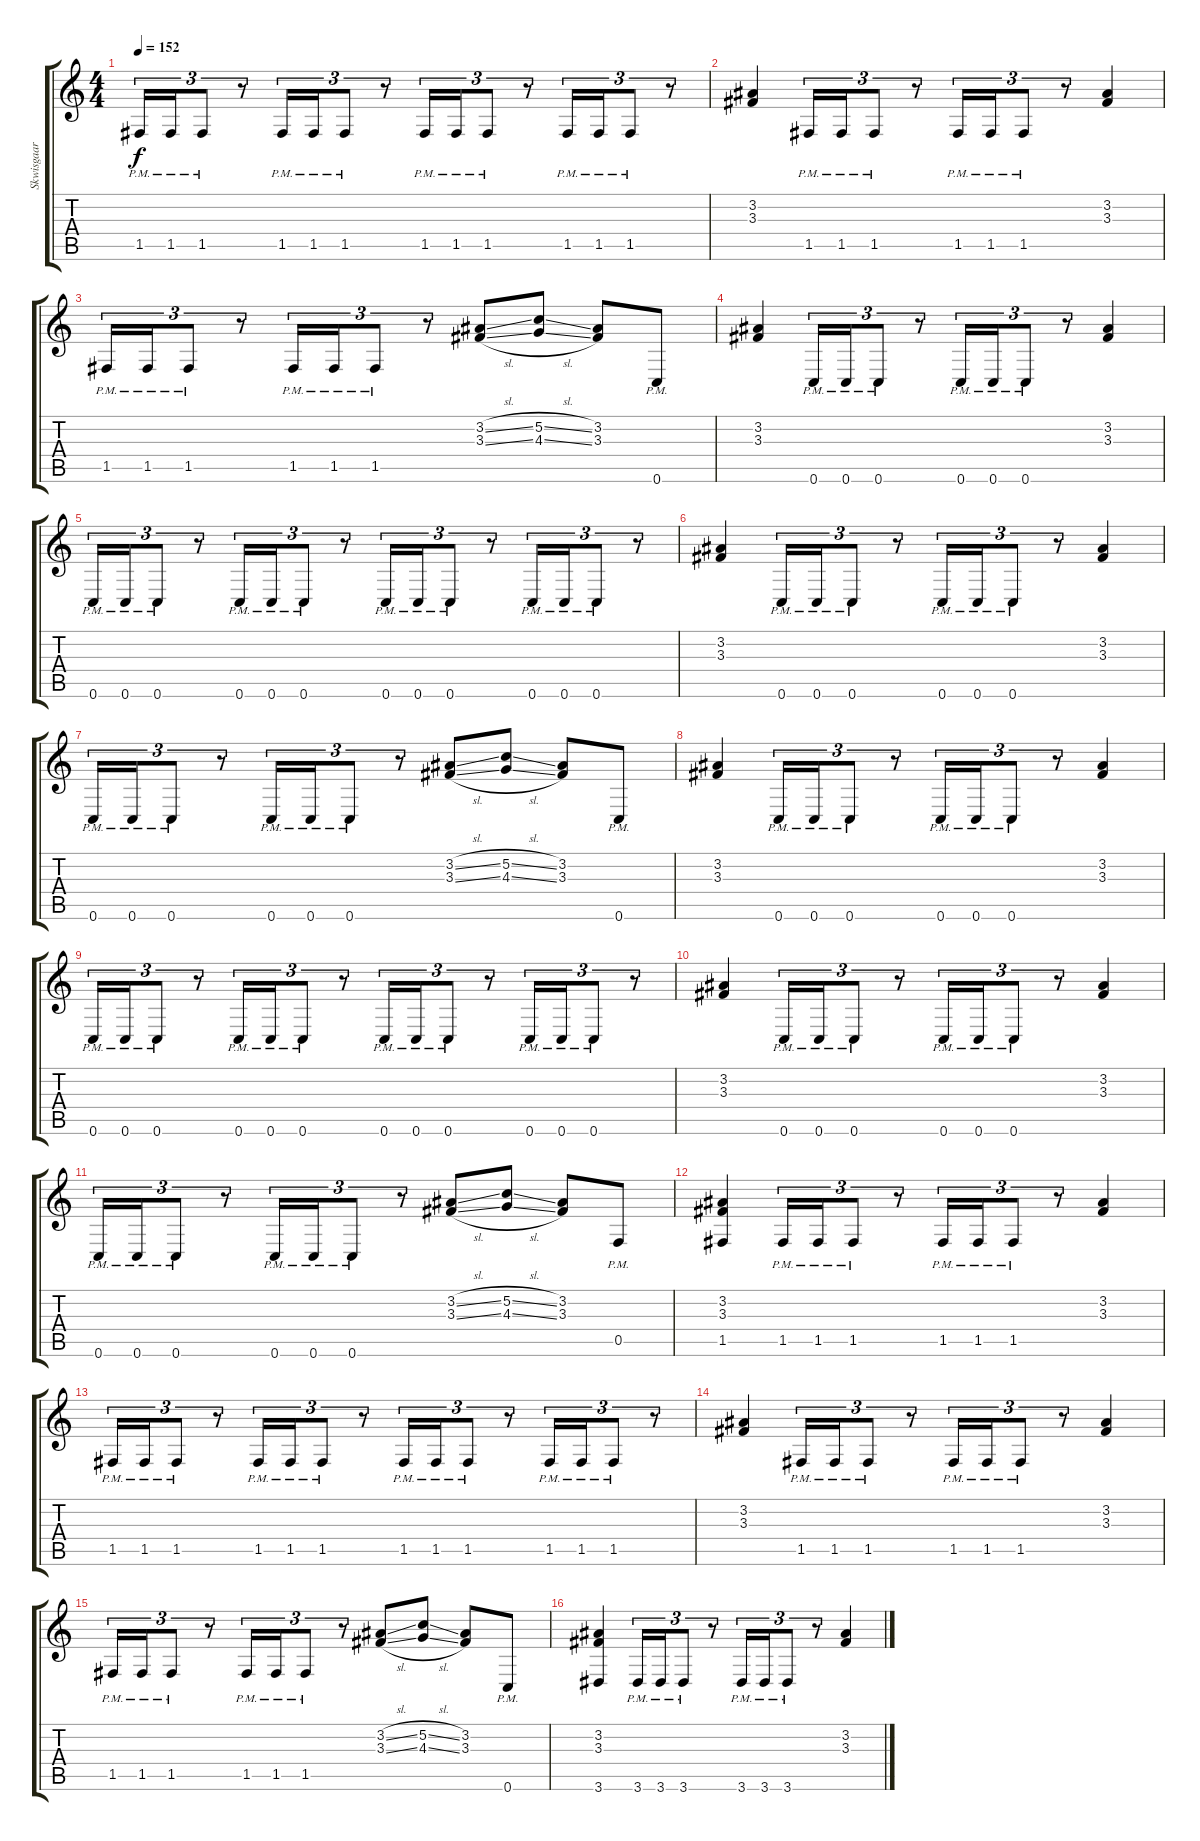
\track ("Skwisgaar Skwigelf (Lead Guitar 1)" "Skwisgaar ") {instrument distortionguitar}
\staff {score tabs}
\tuning (C4 G3 Eb3 Bb2 F2 C2) {hide}
\ts (4 4)
\tempo 152
\clef g2
\ks c
1.5{pm}.16{tu (3 2) dy f} 1.5{pm}.16{tu (3 2)} 1.5{pm}.8{tu (3 2)} r.8{tu (3 2)} 1.5{pm}.16{tu (3 2)} 1.5{pm}.16{tu (3 2)} 1.5{pm}.8{tu (3 2)} r.8{tu (3 2)} 1.5{pm}.16{tu (3 2)} 1.5{pm}.16{tu (3 2)} 1.5{pm}.8{tu (3 2)} r.8{tu (3 2)} 1.5{pm}.16{tu (3 2)} 1.5{pm}.16{tu (3 2)} 1.5{pm}.8{tu (3 2)} r.8{tu (3 2)} |
(3.2 3.3).4 1.5{pm}.16{tu (3 2)} 1.5{pm}.16{tu (3 2)} 1.5{pm}.8{tu (3 2)} r.8{tu (3 2)} 1.5{pm}.16{tu (3 2)} 1.5{pm}.16{tu (3 2)} 1.5{pm}.8{tu (3 2)} r.8{tu (3 2)} (3.2 3.3).4 |
1.5{pm}.16{tu (3 2)} 1.5{pm}.16{tu (3 2)} 1.5{pm}.8{tu (3 2)} r.8{tu (3 2)} 1.5{pm}.16{tu (3 2)} 1.5{pm}.16{tu (3 2)} 1.5{pm}.8{tu (3 2)} r.8{tu (3 2)} (3.2{sl} 3.3{sl}).8 (5.2{sl} 4.3{sl}).8 (3.2 3.3).8 0.6{pm}.8 |
(3.2 3.3).4 0.6{pm}.16{tu (3 2)} 0.6{pm}.16{tu (3 2)} 0.6{pm}.8{tu (3 2)} r.8{tu (3 2)} 0.6{pm}.16{tu (3 2)} 0.6{pm}.16{tu (3 2)} 0.6{pm}.8{tu (3 2)} r.8{tu (3 2)} (3.2 3.3).4 |
0.6{pm}.16{tu (3 2)} 0.6{pm}.16{tu (3 2)} 0.6{pm}.8{tu (3 2)} r.8{tu (3 2)} 0.6{pm}.16{tu (3 2)} 0.6{pm}.16{tu (3 2)} 0.6{pm}.8{tu (3 2)} r.8{tu (3 2)} 0.6{pm}.16{tu (3 2)} 0.6{pm}.16{tu (3 2)} 0.6{pm}.8{tu (3 2)} r.8{tu (3 2)} 0.6{pm}.16{tu (3 2)} 0.6{pm}.16{tu (3 2)} 0.6{pm}.8{tu (3 2)} r.8{tu (3 2)} |
(3.2 3.3).4 0.6{pm}.16{tu (3 2)} 0.6{pm}.16{tu (3 2)} 0.6{pm}.8{tu (3 2)} r.8{tu (3 2)} 0.6{pm}.16{tu (3 2)} 0.6{pm}.16{tu (3 2)} 0.6{pm}.8{tu (3 2)} r.8{tu (3 2)} (3.2 3.3).4 |
0.6{pm}.16{tu (3 2)} 0.6{pm}.16{tu (3 2)} 0.6{pm}.8{tu (3 2)} r.8{tu (3 2)} 0.6{pm}.16{tu (3 2)} 0.6{pm}.16{tu (3 2)} 0.6{pm}.8{tu (3 2)} r.8{tu (3 2)} (3.2{sl} 3.3{sl}).8 (5.2{sl} 4.3{sl}).8 (3.2 3.3).8 0.6{pm}.8 |
(3.2 3.3).4 0.6{pm}.16{tu (3 2)} 0.6{pm}.16{tu (3 2)} 0.6{pm}.8{tu (3 2)} r.8{tu (3 2)} 0.6{pm}.16{tu (3 2)} 0.6{pm}.16{tu (3 2)} 0.6{pm}.8{tu (3 2)} r.8{tu (3 2)} (3.2 3.3).4 |
0.6{pm}.16{tu (3 2)} 0.6{pm}.16{tu (3 2)} 0.6{pm}.8{tu (3 2)} r.8{tu (3 2)} 0.6{pm}.16{tu (3 2)} 0.6{pm}.16{tu (3 2)} 0.6{pm}.8{tu (3 2)} r.8{tu (3 2)} 0.6{pm}.16{tu (3 2)} 0.6{pm}.16{tu (3 2)} 0.6{pm}.8{tu (3 2)} r.8{tu (3 2)} 0.6{pm}.16{tu (3 2)} 0.6{pm}.16{tu (3 2)} 0.6{pm}.8{tu (3 2)} r.8{tu (3 2)} |
(3.2 3.3).4 0.6{pm}.16{tu (3 2)} 0.6{pm}.16{tu (3 2)} 0.6{pm}.8{tu (3 2)} r.8{tu (3 2)} 0.6{pm}.16{tu (3 2)} 0.6{pm}.16{tu (3 2)} 0.6{pm}.8{tu (3 2)} r.8{tu (3 2)} (3.2 3.3).4 |
0.6{pm}.16{tu (3 2)} 0.6{pm}.16{tu (3 2)} 0.6{pm}.8{tu (3 2)} r.8{tu (3 2)} 0.6{pm}.16{tu (3 2)} 0.6{pm}.16{tu (3 2)} 0.6{pm}.8{tu (3 2)} r.8{tu (3 2)} (3.2{sl} 3.3{sl}).8 (5.2{sl} 4.3{sl}).8 (3.2 3.3).8 0.5{pm}.8 |
(3.2 3.3 1.5).4 1.5{pm}.16{tu (3 2)} 1.5{pm}.16{tu (3 2)} 1.5{pm}.8{tu (3 2)} r.8{tu (3 2)} 1.5{pm}.16{tu (3 2)} 1.5{pm}.16{tu (3 2)} 1.5{pm}.8{tu (3 2)} r.8{tu (3 2)} (3.2 3.3).4 |
1.5{pm}.16{tu (3 2)} 1.5{pm}.16{tu (3 2)} 1.5{pm}.8{tu (3 2)} r.8{tu (3 2)} 1.5{pm}.16{tu (3 2)} 1.5{pm}.16{tu (3 2)} 1.5{pm}.8{tu (3 2)} r.8{tu (3 2)} 1.5{pm}.16{tu (3 2)} 1.5{pm}.16{tu (3 2)} 1.5{pm}.8{tu (3 2)} r.8{tu (3 2)} 1.5{pm}.16{tu (3 2)} 1.5{pm}.16{tu (3 2)} 1.5{pm}.8{tu (3 2)} r.8{tu (3 2)} |
(3.2 3.3).4 1.5{pm}.16{tu (3 2)} 1.5{pm}.16{tu (3 2)} 1.5{pm}.8{tu (3 2)} r.8{tu (3 2)} 1.5{pm}.16{tu (3 2)} 1.5{pm}.16{tu (3 2)} 1.5{pm}.8{tu (3 2)} r.8{tu (3 2)} (3.2 3.3).4 |
1.5{pm}.16{tu (3 2)} 1.5{pm}.16{tu (3 2)} 1.5{pm}.8{tu (3 2)} r.8{tu (3 2)} 1.5{pm}.16{tu (3 2)} 1.5{pm}.16{tu (3 2)} 1.5{pm}.8{tu (3 2)} r.8{tu (3 2)} (3.2{sl} 3.3{sl}).8 (5.2{sl} 4.3{sl}).8 (3.2 3.3).8 0.6{pm}.8 |
(3.2 3.3 3.6).4 3.6{pm}.16{tu (3 2)} 3.6{pm}.16{tu (3 2)} 3.6{pm}.8{tu (3 2)} r.8{tu (3 2)} 3.6{pm}.16{tu (3 2)} 3.6{pm}.16{tu (3 2)} 3.6{pm}.8{tu (3 2)} r.8{tu (3 2)} (3.2 3.3).4
